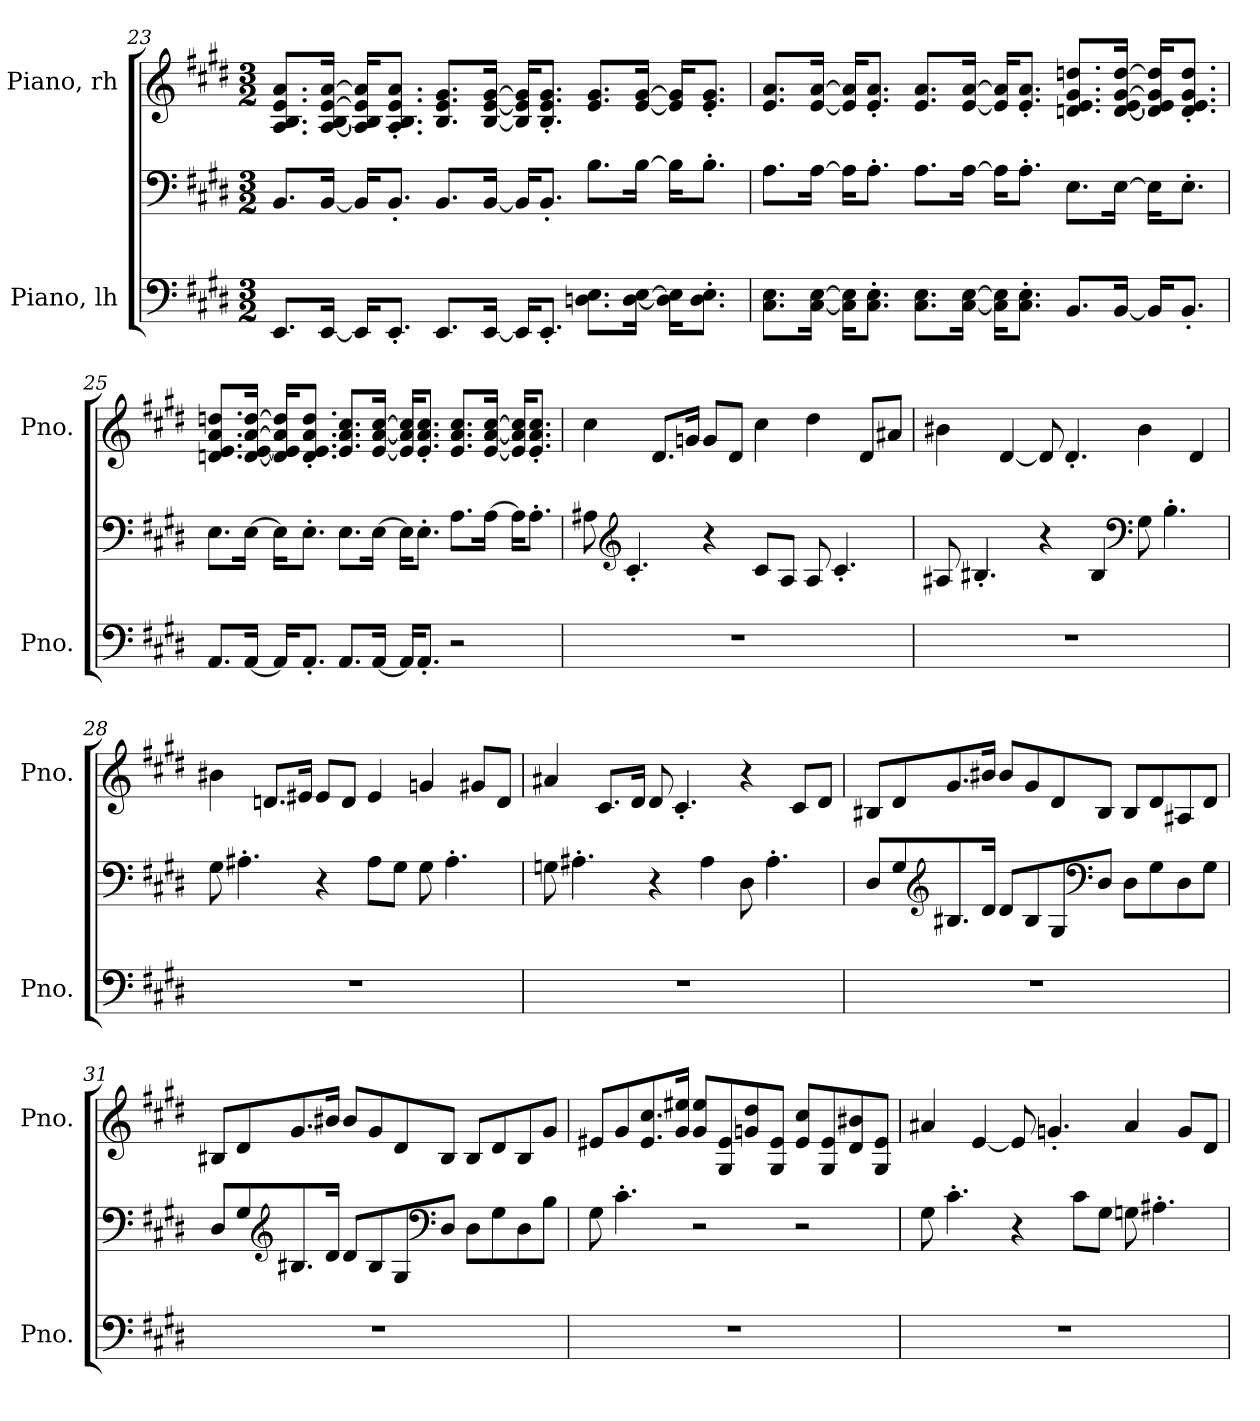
**kern	**kern	**kern
*part2	*part2	*part1
*staff3	*staff2	*staff1
*I"Piano, lh	*	*I"Piano, rh
*I'Pno.	*	*I'Pno.
!!LO:LB:g=z
*clefF4	*clefF4	*clefG2
*k[f#c#g#d#]	*k[f#c#g#d#]	*k[f#c#g#d#]
*M3/2	*M3/2	*M3/2
=23	=23	=23
8.EE/L	8.BB/L	8.A/ 8.B/ 8.e/ 8.a/L
[16EE/Jk	[16BB/Jk	[16A/ [16B/ [16e/ [16a/Jk
16EE/KL]	16BB/KL]	16A/] 16B/] 16e/] 16a/]KL
8.EE'/J	8.BB'/J	8.A/' 8.B/' 8.e/' 8.a/'J
8.EE/L	8.BB/L	8.B/ 8.e/ 8.g#/L
[16EE/Jk	[16BB/Jk	[16B/ [16e/ [16g#/Jk
16EE/KL]	16BB/KL]	16B/] 16e/] 16g#/]KL
8.EE'/J	8.BB'/J	8.B/' 8.e/' 8.g#/'J
8.Dn\ 8.E\L	8.B\L	8.e/ 8.g#/L
[16D\ [16E\Jk	[16B\Jk	[16e/ [16g#/Jk
16D\] 16E\]KL	16B\KL]	16e/] 16g#/]KL
8.D\' 8.E\'J	8.B'\J	8.e/' 8.g#/'J
!!LO:LB:g=z
=24	=24	=24
8.C#\ 8.E\L	8.A\L	8.e/ 8.a/L
[16C#\ [16E\Jk	[16A\Jk	[16e/ [16a/Jk
16C#\] 16E\]KL	16A\KL]	16e/] 16a/]KL
8.C#\' 8.E\'J	8.A'\J	8.e/' 8.a/'J
8.C#\ 8.E\L	8.A\L	8.e/ 8.a/L
[16C#\ [16E\Jk	[16A\Jk	[16e/ [16a/Jk
16C#\] 16E\]KL	16A\KL]	16e/] 16a/]KL
8.C#\' 8.E\'J	8.A'\J	8.e/' 8.a/'J
8.BB/L	8.E\L	8.dn/ 8.e/ 8.g#/ 8.ddn/L
[16BB/Jk	[16E\Jk	[16d/ [16e/ [16g#/ [16dd/Jk
16BB/KL]	16E\KL]	16d/] 16e/] 16g#/] 16dd/]KL
8.BB'/J	8.E'\J	8.d/' 8.e/' 8.g#/' 8.dd/'J
=25	=25	=25
8.AA/L	8.E\L	8.dn/ 8.e/ 8.a/ 8.ddn/L
[16AA/Jk	[16E\Jk	[16d/ [16e/ [16a/ [16dd/Jk
16AA/KL]	16E\KL]	16d/] 16e/] 16a/] 16dd/]KL
8.AA'/J	8.E'\J	8.d/' 8.e/' 8.a/' 8.dd/'J
8.AA/L	8.E\L	8.e/ 8.a/ 8.cc#/L
[16AA/Jk	[16E\Jk	[16e/ [16a/ [16cc#/Jk
16AA/KL]	16E\KL]	16e/] 16a/] 16cc#/]KL
8.AA'/J	8.E'\J	8.e/' 8.a/' 8.cc#/'J
2r	8.A\L	8.e/ 8.a/ 8.cc#/L
.	[16A\Jk	[16e/ [16a/ [16cc#/Jk
.	16A\KL]	16e/] 16a/] 16cc#/]KL
.	8.A'\J	8.e/' 8.a/' 8.cc#/'J
!!LO:PB:g=z
=26	=26	=26
1.r	8A#X\	4cc#\
*	*clefG2	*
.	4.c#'/	.
.	.	8.d#/L
.	.	16gn/Jk
.	4r	8g/L
.	.	8d#/J
.	8c#/L	4cc#\
.	8A#/J	.
.	8A#/	4dd#\
.	4.c#'/	.
.	.	8d#/L
.	.	8a#X/J
=27	=27	=27
1.r	8A#X/	4b#X\
.	4.B#X'/	.
.	.	[4d#/
.	4r	8d#/]
.	.	4.d#'/
.	4B#/	.
*	*clefF4	*
.	8G#\	4b#\
.	4.B#'\	.
.	.	4d#/
!!LO:LB:g=z
=28	=28	=28
1.r	8G#\	4b#X\
.	4.A#X'\	.
.	.	8.dn/L
.	.	16e#X/Jk
.	4r	8e#/L
.	.	8d/J
.	8A#\L	4e#/
.	8G#\J	.
.	8G#\	4gn/
.	4.A#'\	.
.	.	8g#X/L
.	.	8d/J
=29	=29	=29
1.r	8Gn\	4a#X/
.	4.A#X'\	.
.	.	8.c#/L
.	.	16d#/Jk
.	4r	8d#/
.	.	4.c#'/
.	4A#\	.
.	8D#\	4r
.	4.A#'\	.
.	.	8c#/L
.	.	8d#/J
!!LO:LB:g=z
=30	=30	=30
1.r	8D#/L	8B#X/L
.	8G#/	8d#/
*	*clefG2	*
.	8.B#X/	8.g#/
.	16d#/Jk	16b#X/Jk
.	8d#/L	8b#/L
.	8B#/	8g#/
.	8G#/	8d#/
*	*clefF4	*
.	8D#/J	8B#/J
.	8D#\L	8B#/L
.	8G#\	8d#/
.	8D#\	8A#X/
.	8G#\J	8d#/J
=31	=31	=31
1.r	8D#/L	8B#X/L
.	8G#/	8d#/
*	*clefG2	*
.	8.B#X/	8.g#/
.	16d#/Jk	16b#X/Jk
.	8d#/L	8b#/L
.	8B#/	8g#/
.	8G#/	8d#/
*	*clefF4	*
.	8D#/J	8B#/J
.	8D#\L	8B#/L
.	8G#\	8d#/
.	8D#\	8B#/
.	8B#\J	8g#/J
!!LO:LB:g=z
=32	=32	=32
1.r	8G#\	8e#X/L
.	4.c#'\	8g#/
.	.	8.e#/ 8.cc#/
.	.	16g#/ 16ee#X/Jk
.	2r	8g#/ 8ee#/L
.	.	8G#/ 8e#/
.	.	8gn/ 8dd#/
.	.	8G#/ 8e#/J
.	2r	8e#/ 8cc#/L
.	.	8G#/ 8e#/
.	.	8d#/ 8b#X/
.	.	8G#/ 8e#/J
=33	=33	=33
1.r	8G#\	4a#X/
.	4.c#'\	.
.	.	[4e/
.	4r	8e/]
.	.	4.gn'/
.	8c#\L	.
.	8G#\J	.
.	8Gn\	4a#/
.	4.A#X'\	.
.	.	8g/L
.	.	8d#/J
=	=	=
*-	*-	*-
